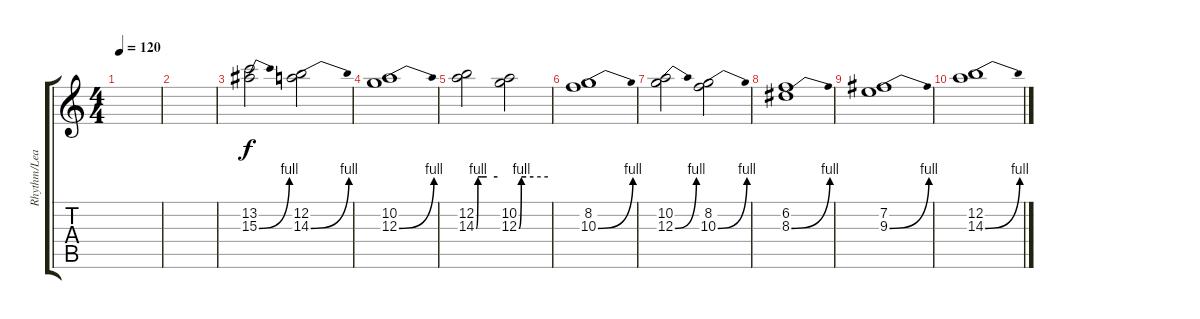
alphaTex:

\track ("Rhythm/Lead Guitar" "Rhythm/Lea") {instrument distortionguitar}
\staff {score tabs}
\tuning (E4 B3 G3 D3 A2 E2) {hide}
\ts (4 4)
\tempo 120
\clef g2
\ks c
|
|
(13.2 15.3{be (bend 0 0 60 4)}).2 (12.2 14.3{be (bend 0 0 60 4)}).2 |
(10.2 12.3{be (bend 0 0 60 4)}).1 |
(12.2 14.3{be (custom 0 0 5 4 14 4 30 4 60 4)}).2 (10.2 12.3{be (custom 0 0 5 4 15 4 30 4 60 4)}).2 |
(8.2 10.3{be (bend 0 0 60 4)}).1 |
(10.2 12.3{be (bend 0 0 60 4)}).2 (8.2 10.3{be (bend 0 0 60 4)}).2 |
(6.2 8.3{be (bend 0 0 60 4)}).1 |
(7.2 9.3{be (bend 0 0 60 4)}).1 |
(12.2 14.3{be (bend 0 0 60 4)}).1
